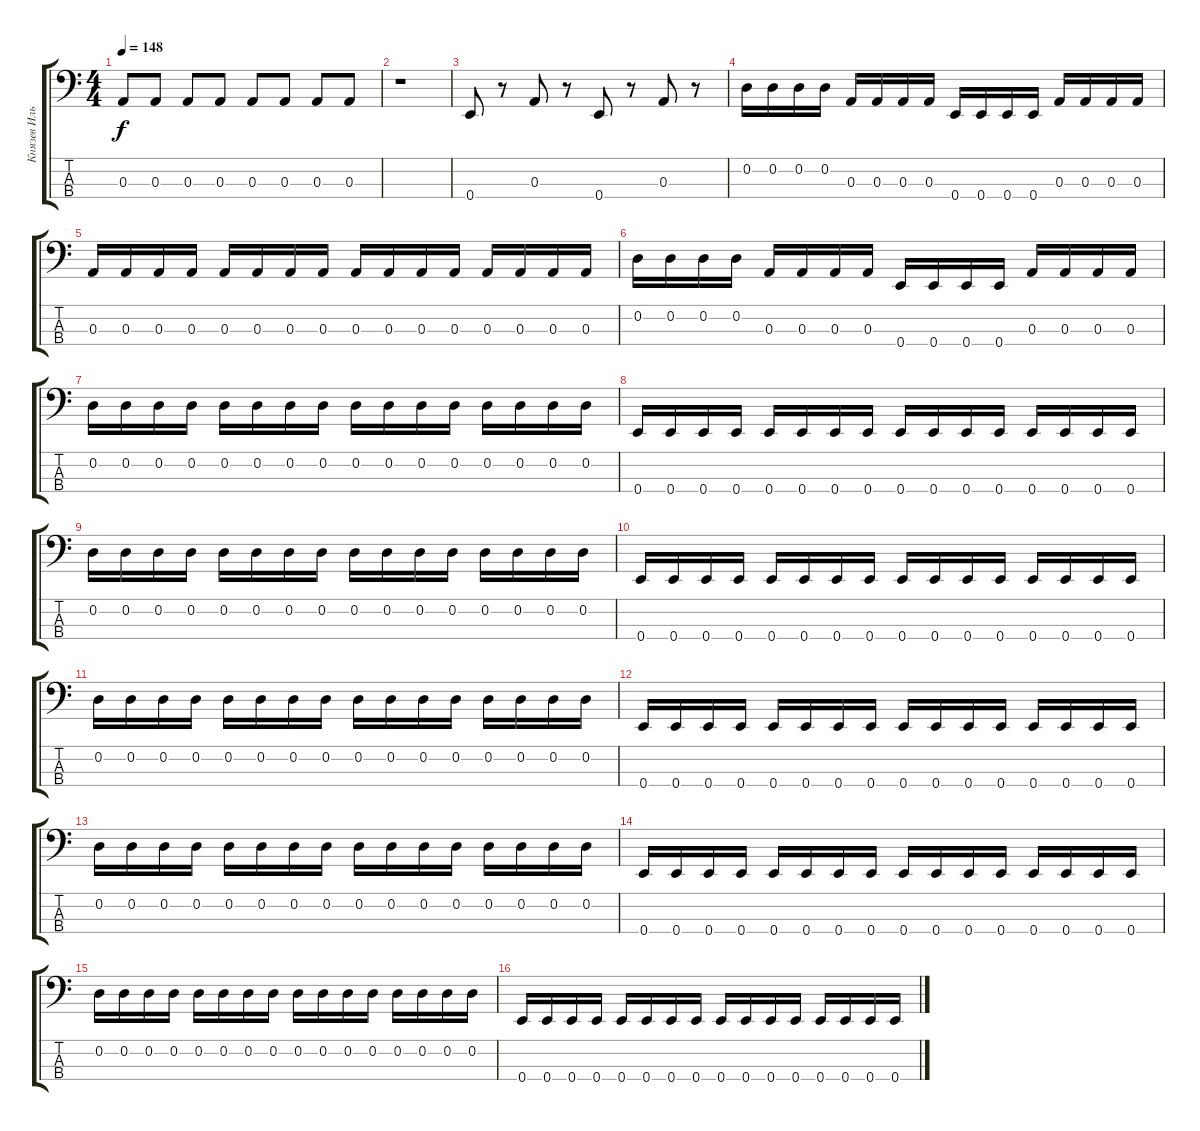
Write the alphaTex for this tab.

\track ("Князев Илья" "Князев Иль") {instrument electricbasspick}
\staff {score tabs}
\tuning (G2 D2 A1 E1) {hide}
\ts (4 4)
\tempo 148
\clef f4
\ks c
0.3.8{dy f} 0.3.8 0.3.8 0.3.8 0.3.8 0.3.8 0.3.8 0.3.8 |
r.1 |
0.4.8 r.8 0.3.8 r.8 0.4.8 r.8 0.3.8 r.8 |
0.2.16 0.2.16 0.2.16 0.2.16 0.3.16 0.3.16 0.3.16 0.3.16 0.4.16 0.4.16 0.4.16 0.4.16 0.3.16 0.3.16 0.3.16 0.3.16 |
0.3.16 0.3.16 0.3.16 0.3.16 0.3.16 0.3.16 0.3.16 0.3.16 0.3.16 0.3.16 0.3.16 0.3.16 0.3.16 0.3.16 0.3.16 0.3.16 |
0.2.16 0.2.16 0.2.16 0.2.16 0.3.16 0.3.16 0.3.16 0.3.16 0.4.16 0.4.16 0.4.16 0.4.16 0.3.16 0.3.16 0.3.16 0.3.16 |
0.2.16 0.2.16 0.2.16 0.2.16 0.2.16 0.2.16 0.2.16 0.2.16 0.2.16 0.2.16 0.2.16 0.2.16 0.2.16 0.2.16 0.2.16 0.2.16 |
0.4.16 0.4.16 0.4.16 0.4.16 0.4.16 0.4.16 0.4.16 0.4.16 0.4.16 0.4.16 0.4.16 0.4.16 0.4.16 0.4.16 0.4.16 0.4.16 |
0.2.16 0.2.16 0.2.16 0.2.16 0.2.16 0.2.16 0.2.16 0.2.16 0.2.16 0.2.16 0.2.16 0.2.16 0.2.16 0.2.16 0.2.16 0.2.16 |
0.4.16 0.4.16 0.4.16 0.4.16 0.4.16 0.4.16 0.4.16 0.4.16 0.4.16 0.4.16 0.4.16 0.4.16 0.4.16 0.4.16 0.4.16 0.4.16 |
0.2.16 0.2.16 0.2.16 0.2.16 0.2.16 0.2.16 0.2.16 0.2.16 0.2.16 0.2.16 0.2.16 0.2.16 0.2.16 0.2.16 0.2.16 0.2.16 |
0.4.16 0.4.16 0.4.16 0.4.16 0.4.16 0.4.16 0.4.16 0.4.16 0.4.16 0.4.16 0.4.16 0.4.16 0.4.16 0.4.16 0.4.16 0.4.16 |
0.2.16 0.2.16 0.2.16 0.2.16 0.2.16 0.2.16 0.2.16 0.2.16 0.2.16 0.2.16 0.2.16 0.2.16 0.2.16 0.2.16 0.2.16 0.2.16 |
0.4.16 0.4.16 0.4.16 0.4.16 0.4.16 0.4.16 0.4.16 0.4.16 0.4.16 0.4.16 0.4.16 0.4.16 0.4.16 0.4.16 0.4.16 0.4.16 |
0.2.16 0.2.16 0.2.16 0.2.16 0.2.16 0.2.16 0.2.16 0.2.16 0.2.16 0.2.16 0.2.16 0.2.16 0.2.16 0.2.16 0.2.16 0.2.16 |
0.4.16 0.4.16 0.4.16 0.4.16 0.4.16 0.4.16 0.4.16 0.4.16 0.4.16 0.4.16 0.4.16 0.4.16 0.4.16 0.4.16 0.4.16 0.4.16
